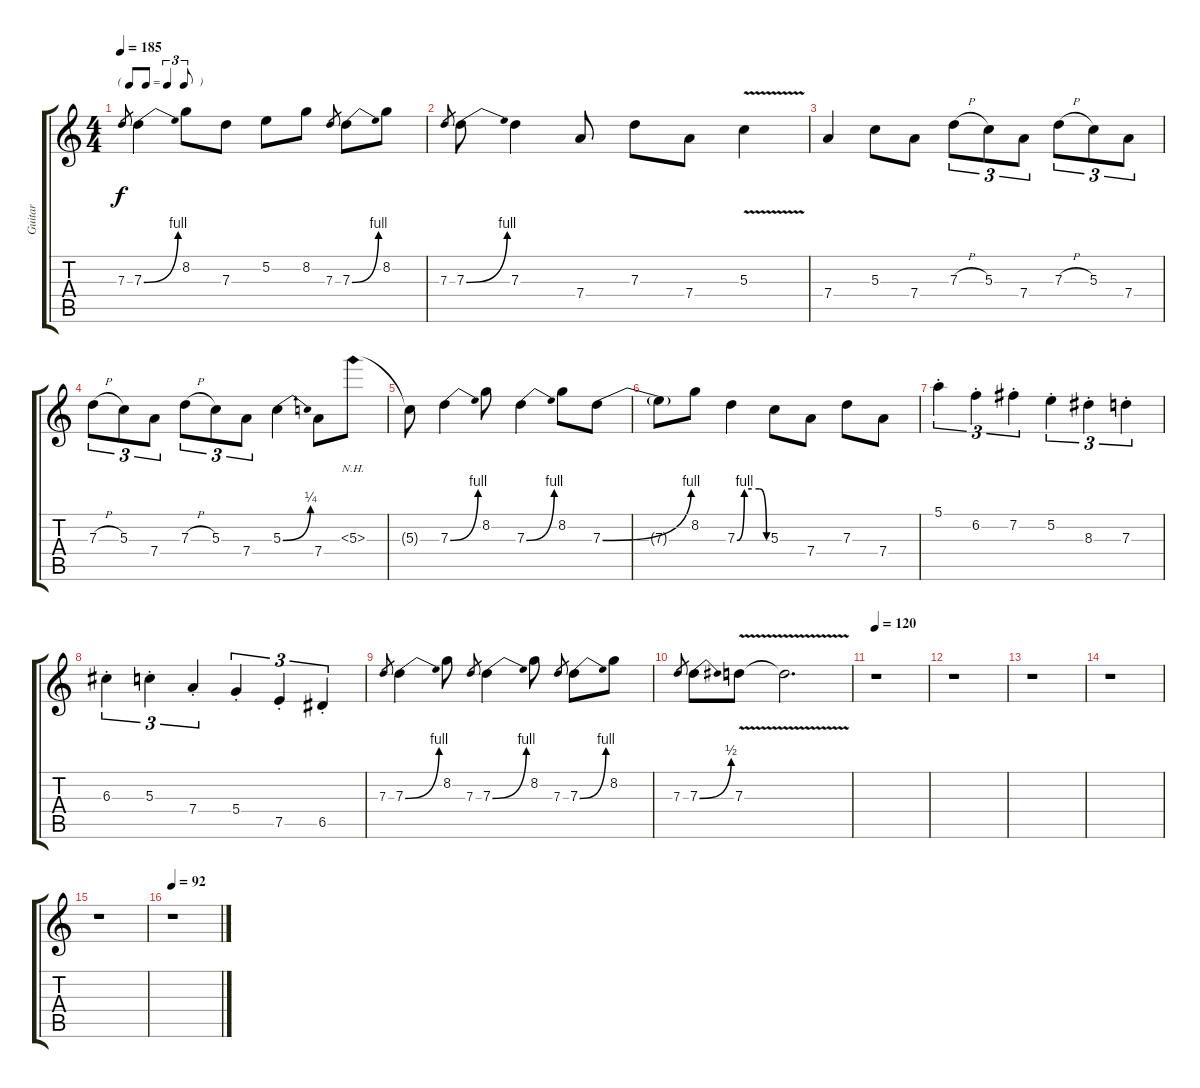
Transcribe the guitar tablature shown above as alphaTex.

\track ("Guitar" "Guitar") {instrument overdrivenguitar}
\staff {score tabs}
\tuning (E4 B3 G3 D3 A2 E2) {hide}
\ts (4 4)
\tf triplet8th
\tempo 185
\clef g2
\ks c
7.3.8{gr dy f} 7.3{be (bend 0 0 60 4)}.4 8.2.8 7.3.8 5.2.8 8.2.8 7.3.8{gr} 7.3{be (bend 0 0 60 4)}.8 8.2.8 |
7.3.8{gr} 7.3{be (bend 0 0 60 4)}.8 7.3.4 7.4.8 7.3.8 7.4.8 5.3{v}.4 |
7.4.4 5.3.8 7.4.8 7.3{h}.8{tu (3 2)} 5.3.8{tu (3 2)} 7.4.8{tu (3 2)} 7.3{h}.8{tu (3 2)} 5.3.8{tu (3 2)} 7.4.8{tu (3 2)} |
7.3{h}.8{tu (3 2)} 5.3.8{tu (3 2)} 7.4.8{tu (3 2)} 7.3{h}.8{tu (3 2)} 5.3.8{tu (3 2)} 7.4.8{tu (3 2)} 5.3{be (bend 0 0 60 1)}.4 7.4.8 5.3{nh}.8 |
5.3{t}.8 7.3{be (bend 0 0 60 4)}.4 8.2.8 7.3{be (bend 0 0 60 4)}.4 8.2.8 7.3{be (bend 0 0 60 4)}.8 |
7.3{t}.8 8.2.8 7.3{be (custom 0 0 15 4 30 4 45 4 60 0)}.4 5.3.8 7.4.8 7.3.8 7.4.8 |
5.1{st}.4{tu (3 2)} 6.2{st}.4{tu (3 2)} 7.2{st}.4{tu (3 2)} 5.2{st}.4{tu (3 2)} 8.3{st}.4{tu (3 2)} 7.3{st}.4{tu (3 2)} |
6.3{st}.4{tu (3 2)} 5.3{st}.4{tu (3 2)} 7.4{st}.4{tu (3 2)} 5.4{st}.4{tu (3 2)} 7.5{st}.4{tu (3 2)} 6.5{st}.4{tu (3 2)} |
7.3.8{gr} 7.3{be (bend 0 0 60 4)}.4 8.2.8 7.3.8{gr} 7.3{be (bend 0 0 60 4)}.4 8.2.8 7.3.8{gr} 7.3{be (bend 0 0 60 4)}.8 8.2.8 |
7.3.8{gr} 7.3{be (bend 0 0 60 2)}.8 7.3{v}.8 7.3{t}.2{d} |
\tempo 120
r.1 |
r.1 |
r.1 |
r.1 |
r.1 |
\tempo 92
r.1
